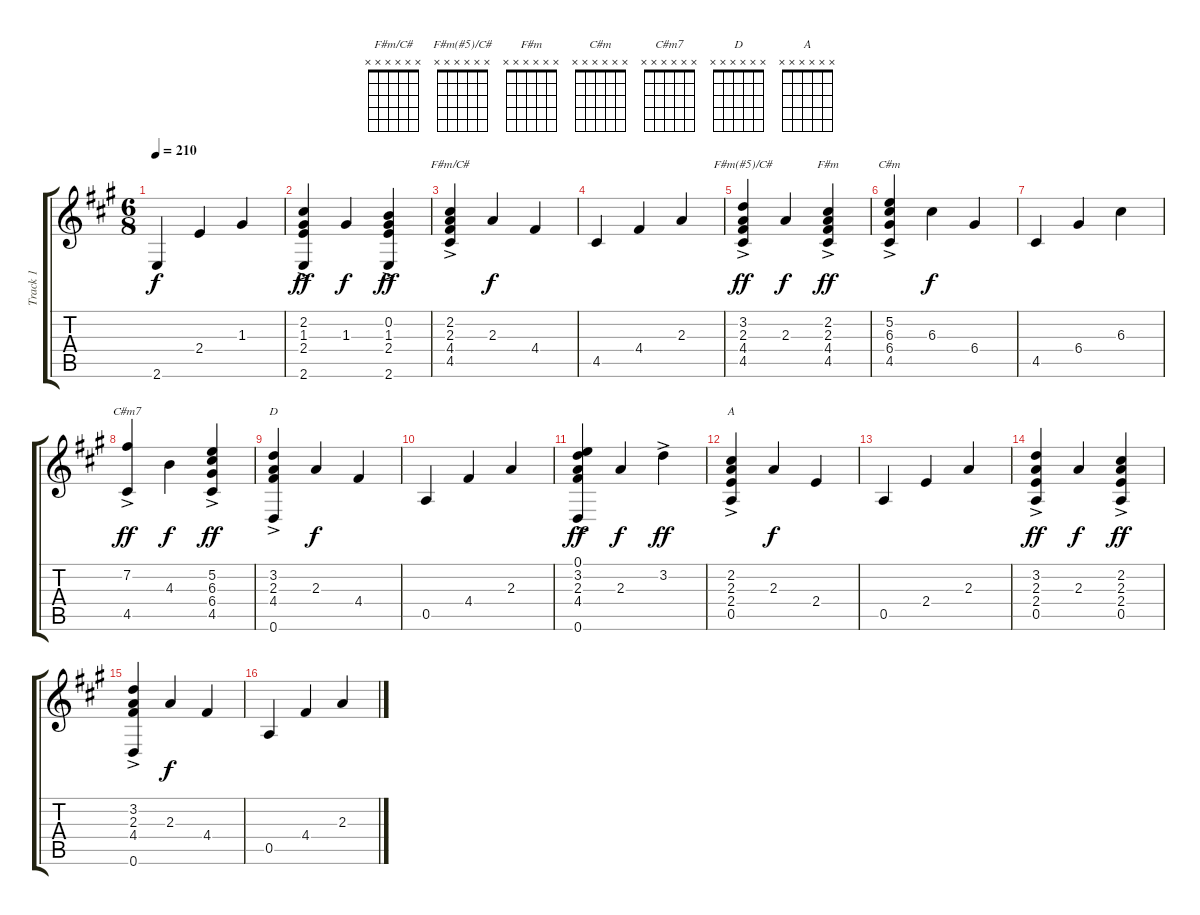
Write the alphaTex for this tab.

\track ("Track 1" "Track 1") {instrument acousticguitarnylon}
\staff {score tabs}
\tuning (E4 B3 G3 D3 A2 D2) {hide}
\chord ("F#m/C#" x x x x x x)
\chord ("F#m(#5)/C#" x x x x x x)
\chord ("F#m" x x x x x x)
\chord ("C#m" x x x x x x)
\chord ("C#m7" x x x x x x)
\chord ("D" x x x x x x)
\chord ("A" x x x x x x)
\ts (6 8)
\tempo 210
\clef g2
\ks a
2.6.4{dy f} 2.4.4 1.3.4 |
(2.2{ac} 1.3 2.4 2.6).4{dy ff} 1.3.4{dy f} (0.2{ac} 1.3 2.4 2.6).4{dy ff} |
(2.2{ac} 2.3 4.4 4.5).4{ch "F#m/C#"} 2.3.4{dy f} 4.4.4 |
4.5.4 4.4.4 2.3.4 |
(3.2{ac} 2.3 4.4 4.5).4{ch "F#m(#5)/C#" dy ff} 2.3.4{dy f} (2.2{ac} 2.3 4.4 4.5).4{ch "F#m" dy ff} |
(5.2{ac} 6.3 6.4 4.5).4{ch "C#m"} 6.3.4{dy f} 6.4.4 |
4.5.4 6.4.4 6.3.4 |
(7.2{ac} 4.5).4{ch "C#m7" dy ff} 4.3.4{dy f} (5.2{ac} 6.3 6.4 4.5).4{dy ff} |
(3.2{ac} 2.3 4.4 0.6).4{ch "D"} 2.3.4{dy f} 4.4.4 |
0.5.4 4.4.4 2.3.4 |
(0.1{ac} 3.2 2.3 4.4 0.6).4{dy ff} 2.3.4{dy f} 3.2{ac}.4{dy ff} |
(2.2{ac} 2.3 2.4 0.5).4{ch "A"} 2.3.4{dy f} 2.4.4 |
0.5.4 2.4.4 2.3.4 |
(3.2{ac} 2.3 2.4 0.5).4{dy ff} 2.3.4{dy f} (2.2{ac} 2.3 2.4 0.5).4{dy ff} |
(3.2{ac} 2.3 4.4 0.6).4 2.3.4{dy f} 4.4.4 |
0.5.4 4.4.4 2.3.4
